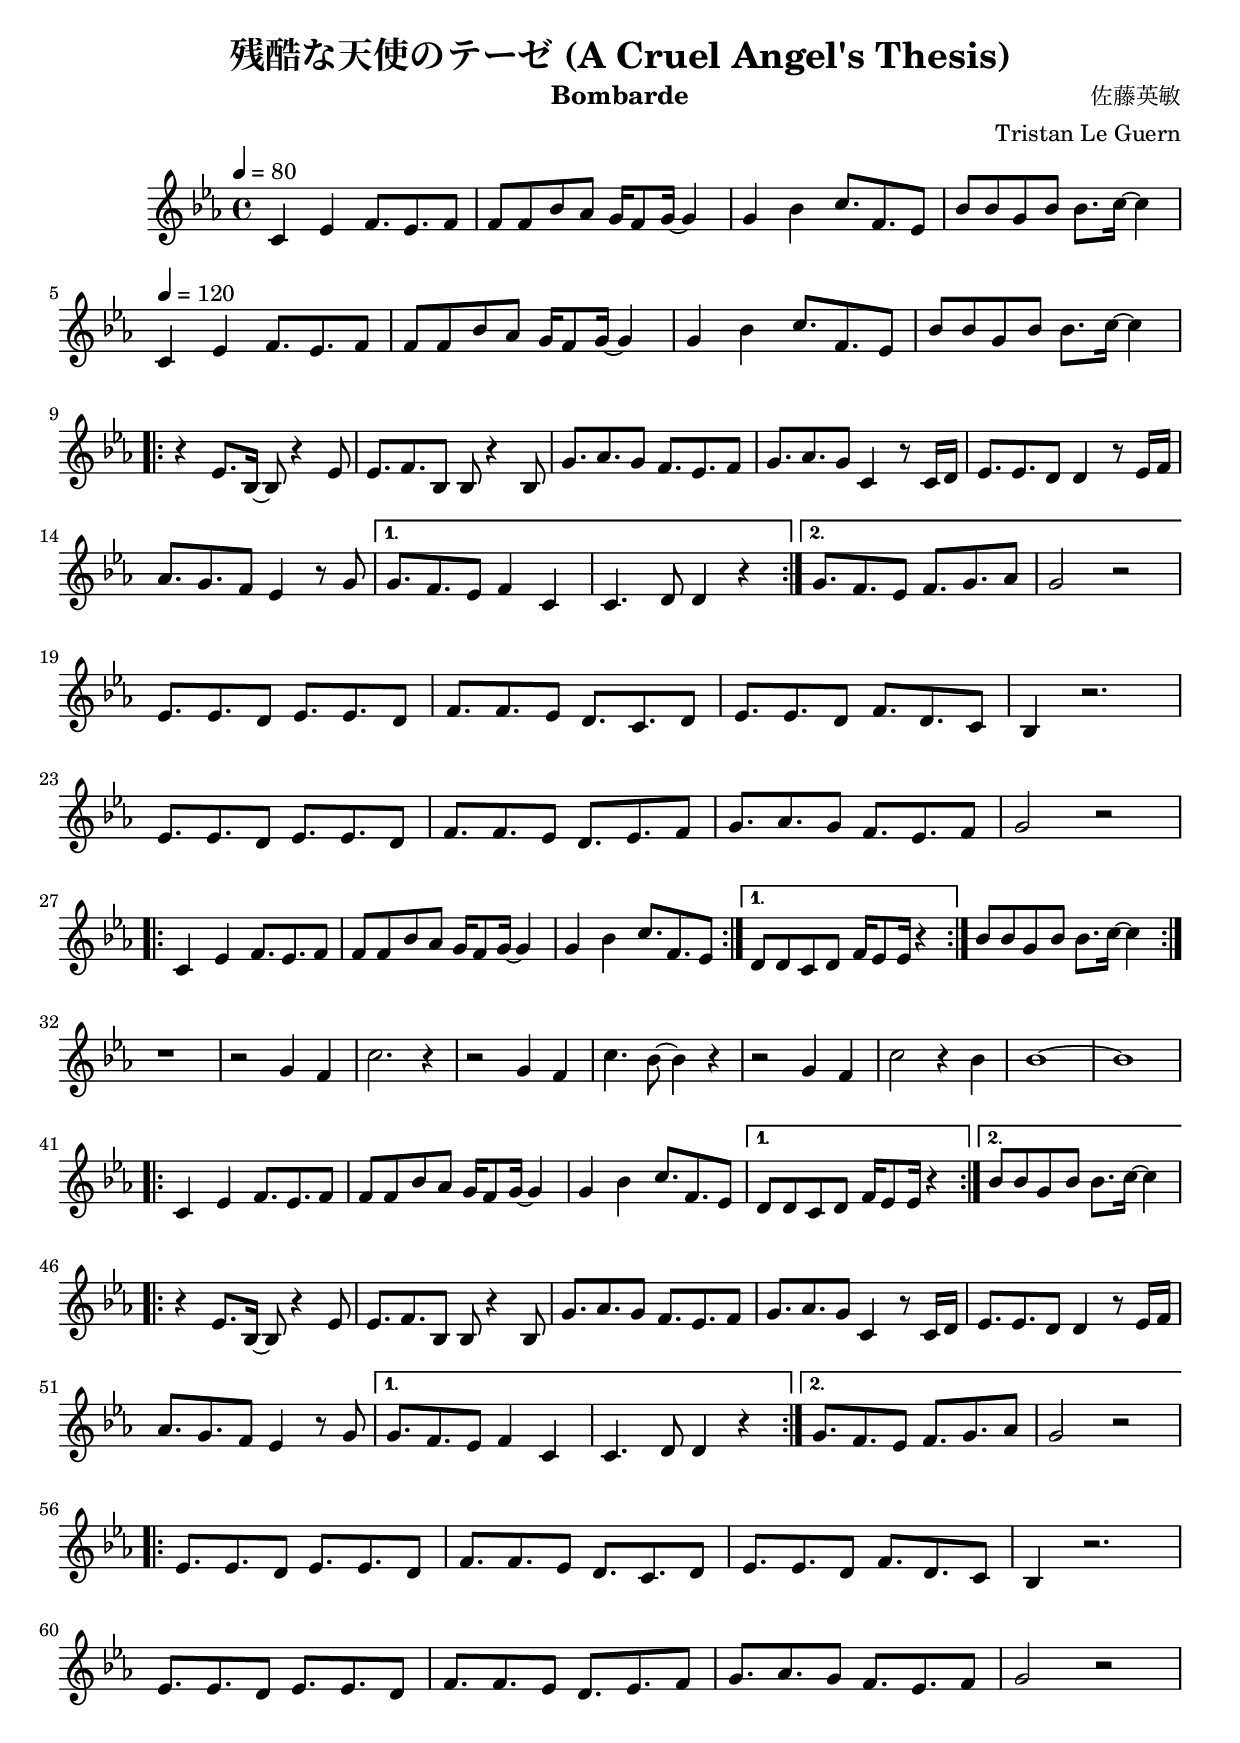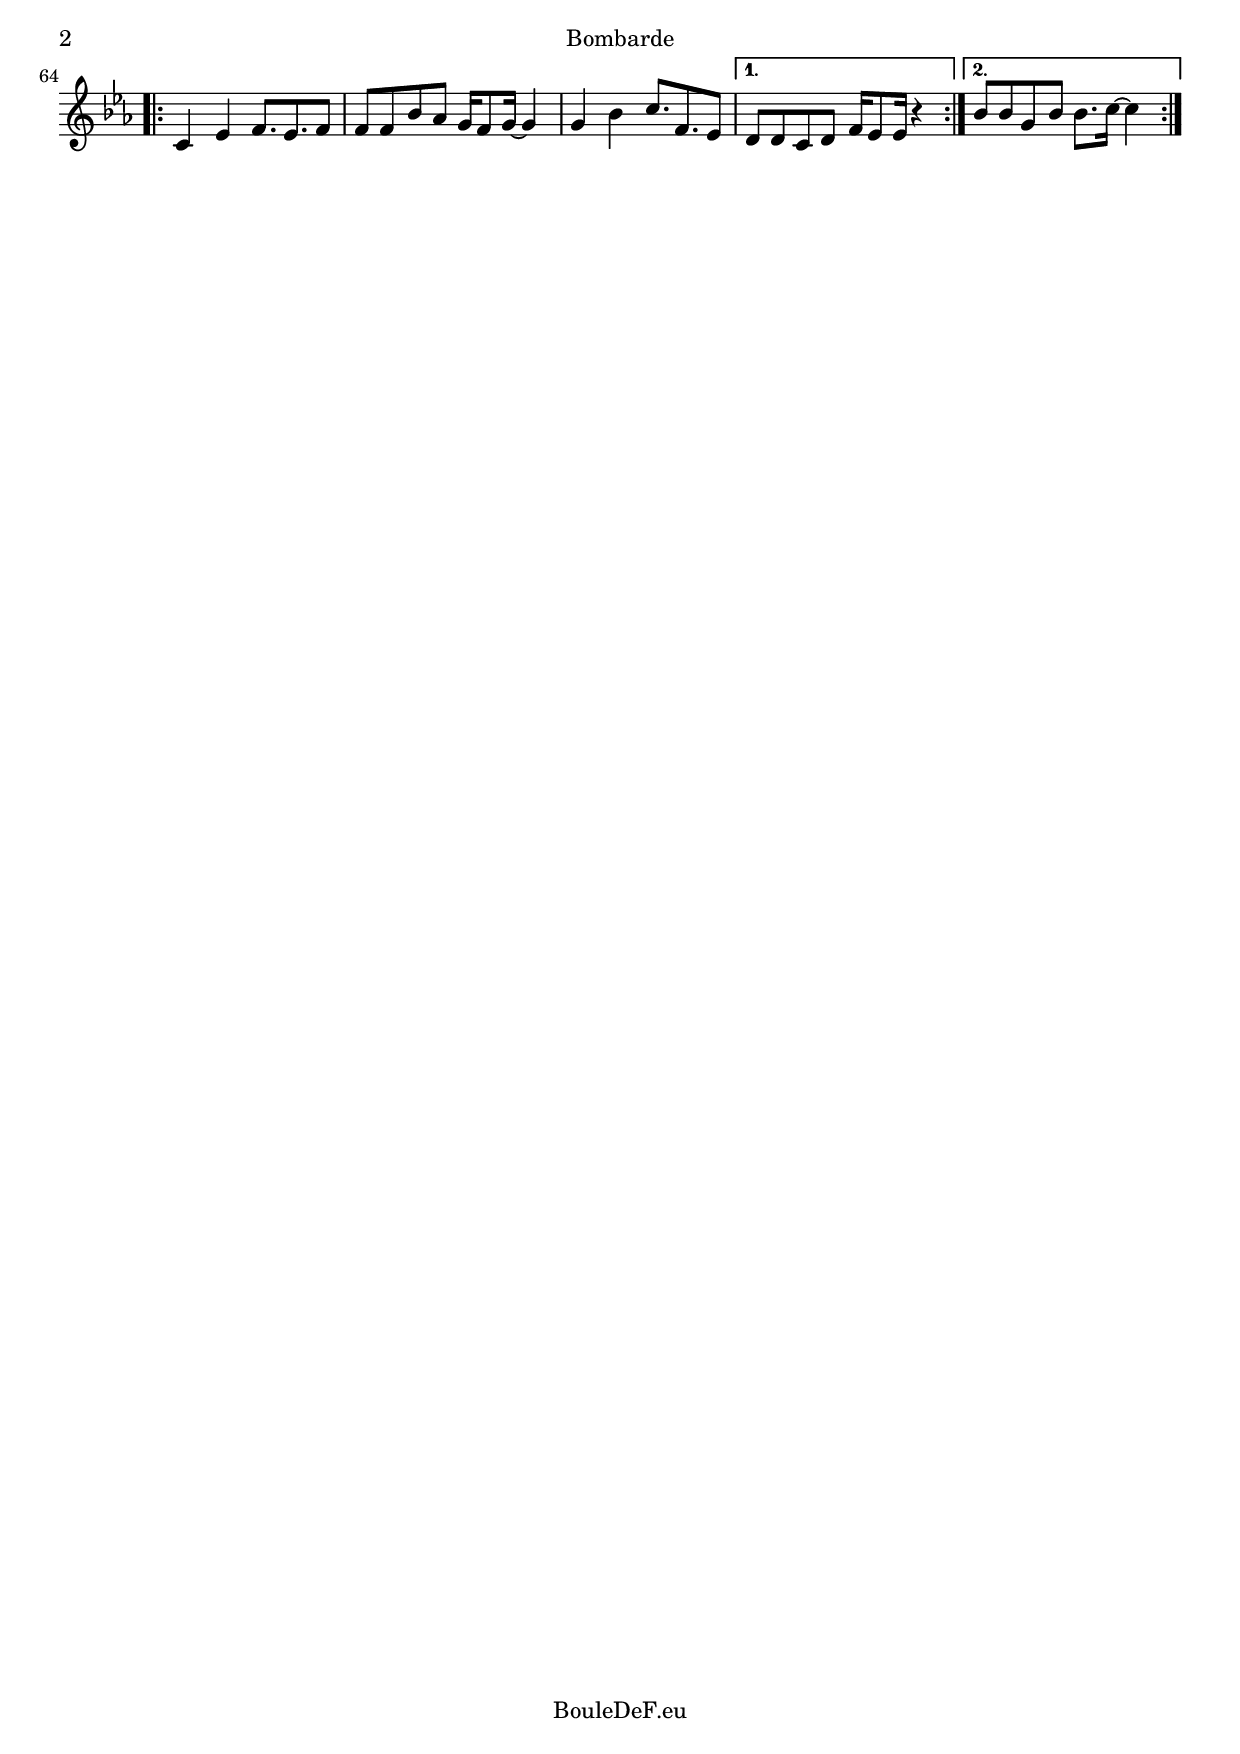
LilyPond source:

\version "2.14.2"
\include "italiano.ly"

\header {
	title = "残酷な天使のテーゼ (A Cruel Angel's Thesis)"
	composer = "佐藤英敏"
	arranger = "Tristan Le Guern"
	instrument = "Bombarde"
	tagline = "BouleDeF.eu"
}

intro = \relative si {
	do4 mib fa8. mib8. fa8
	| fa fa sib lab sol16 fa8 sol16~ sol4
	| sol sib do8. fa,8. mib8
	| sib'8 sib sol sib sib8. do16~ do4
	\break
}

verse = \relative si {
	\repeat volta 2 {
		r4 mib8. sib16~ sib8 r4 mib8
		| mib8. fa sib,8 sib8 r4 sib8
		| sol'8. lab sol8 fa8. mib fa8
		| sol8. lab sol8 do,4 r8 do16 re
		| mib8. mib re8 re4 r8 mib16 fa
		| lab8. sol fa8 mib4 r8 sol8
	}
	\alternative {
		{| sol8. fa mib8 fa4 do | do4. re8 re4 r4}
		{| sol8. fa mib8 fa8. sol lab8 | sol2 r2}
	}
	\break
}

prechorus = \relative si {
	mib8. mib re8 mib8. mib re8
	| fa8. fa mib8 re8. do re8
	| mib8. mib re8 fa8. re do8
	| sib4 r2.
	| mib8. mib re8 mib8. mib re8
	| fa8. fa mib8 re8. mib fa8
	| sol8. lab sol8 fa8. mib fa8
	| sol2 r2
	\break
}

triplechorus = \relative si {
	% Hackish way to choose the alternative number ...
	\set Score.repeatCommands = #(list 'start-repeat)
	do4 mib fa8. mib8. fa8
	| fa fa sib lab sol16 fa8 sol16~ sol4
	| sol sib do8. fa,8. mib8
	\set Score.repeatCommands = #'((volta #f) (volta "1.") end-repeat)
	| re8 re do re fa16 mib8 mib16 r4
	\set Score.repeatCommands = #'((volta #f) (volta "2-3.") end-repeat)
	| sib'8 sib sol sib sib8. do16~ do4
	\set Score.repeatCommands = #'((volta #f))
	\set Score.repeatCommands = #(list 'end-repeat)
	\break
}

weirdsolo = \relative si {
	r1
	| r2 sol'4 fa
	| do'2. r4
	| r2 sol4 fa
	| do'4. sib8~ sib4 r4
	| r2 sol4 fa4
	| do'2 r4 sib4
	| sib1~
	| sib1
	\break
}

chorus = \relative si {
	\repeat volta 2 {
		do4 mib fa8. mib8. fa8
		| fa fa sib lab sol16 fa8 sol16~ sol4
		| sol sib do8. fa,8. mib8
	}
	\alternative {
		{| re8 re do re fa16 mib8 mib16 r4}
		{| sib'8 sib sol sib sib8. do16~ do4}
	}
}

\score {
	\new Staff {
		\clef "treble"
		\key mib \major
		\time 4/4

		\tempo 4 = 80
		\intro

		\tempo 4 = 120
		\intro

		\verse
		\prechorus
		\triplechorus
		\weirdsolo
		\chorus
		\verse

		\repeat volta 2 {
			\prechorus
			\chorus
		}
	}
	\layout {
		\context {
		\Staff
		\override TimeSignature #'break-visibility = #'#(#f #f #t)
		}
	}
}
